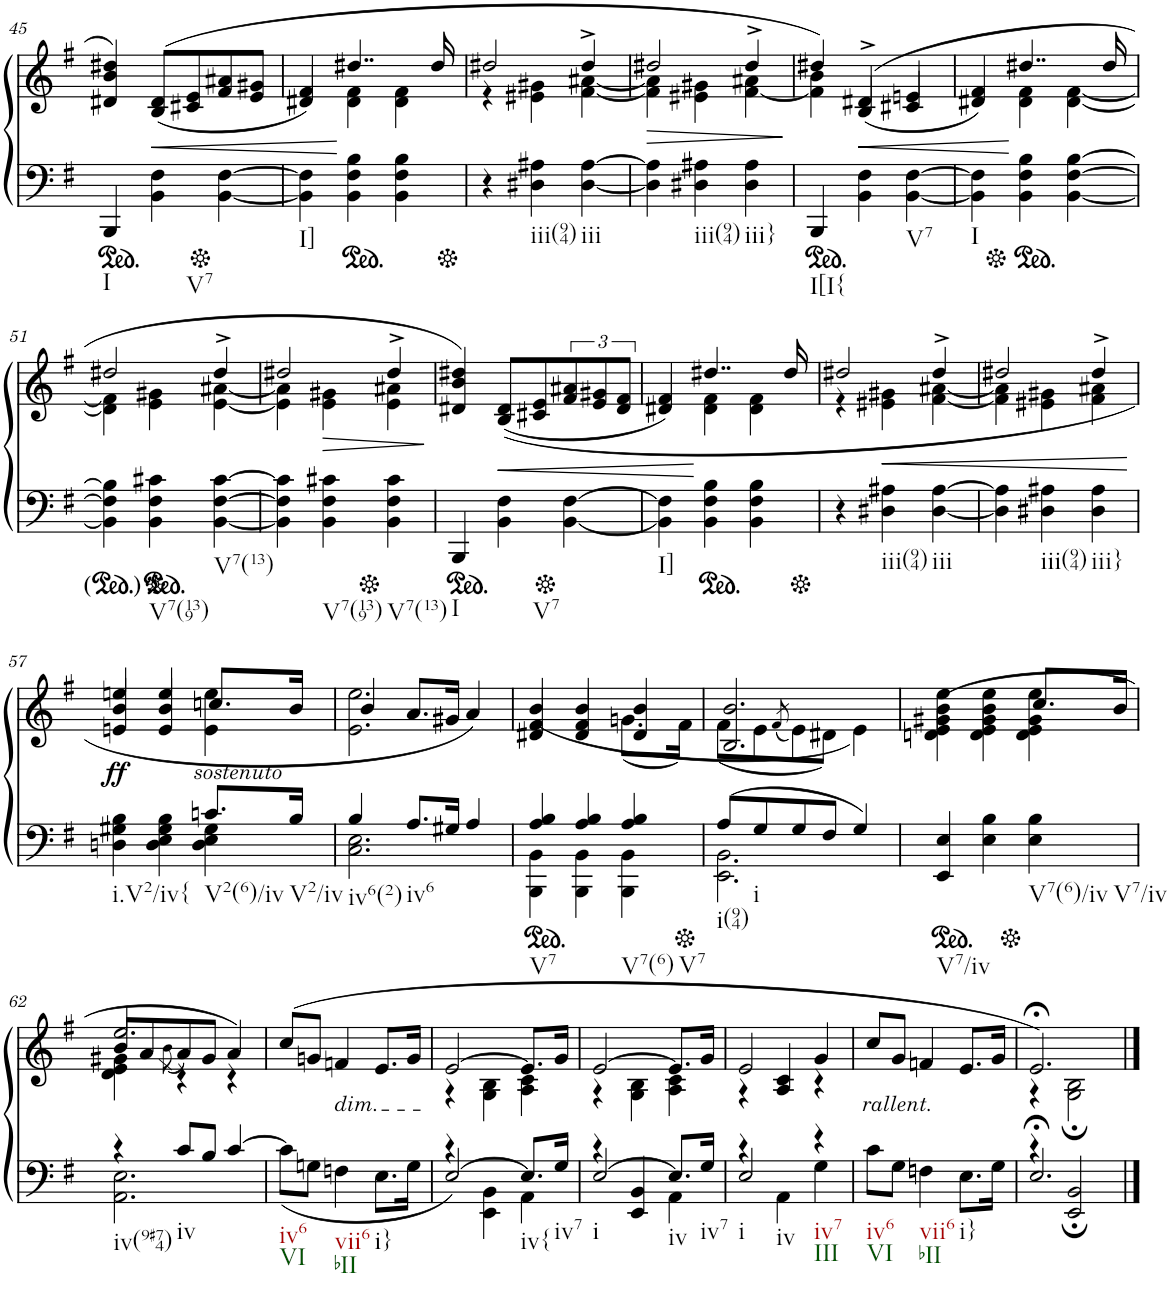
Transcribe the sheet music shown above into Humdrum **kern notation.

**kern	**kern	**dynam
*part2	*part1	*part1
*staff2	*staff1	*staff1
*I"Piano	*I"Piano	*
*I'Pno	*I'Pno	*
!!LO:PB:g=z
*clefF4	*clefG2	*
*k[f#]	*k[f#]	*
*e:	*e:	*
*M3/4	*M3/4	*
*ped	*	*
=45	=45	=45
!LO:TX:b:t=I	!	!
4BBB/	4d#X/ 4b/ 4dd#X/	.
!LO:TX:b:t=V7	!	!
!	!	!LO:HP:b
4BB\ 4F#\	((8B/ 8d#/L	<
.	8c#X/ 8e/	.
*Xped	*	*
[4BB\ [4F#\	8f#/ 8a#X/	.
.	8e/ 8g#X/J	.
=46	=46	=46
*	*^	*
!LO:TX:b:t=I]	!	!	!
4BB\] 4F#\]	4f#/	4d#X/)	.
*ped	*	*	*
4BB\ 4F#\ 4B\	4..dd#X/	4d#\ 4f#\	.
4BB\ 4F#\ 4B\	.	4d#\ 4f#\	.
.	16dd#/	.	.
=47	=47	=47	=47
*Xped	*	*	*
4r	2dd#X/	4r	.
!LO:TX:b:t=iii(94)	!	!	!
4D#X\ 4A#X\	.	4e#X\ 4g#X\	.
!LO:TX:b:t=iii	!	!	!
[4D#\ [4A#\	4dd#/	[4f#\^> [4a#X\^>	.
=48	=48	=48	=48
!	!	!	!LO:HP:b
4D#\] 4A#\]	2dd#X/	4f#\] 4a#\]	>
!LO:TX:b:t=iii(94)	!	!	!
4D#X\ 4A#X\	.	4e#X\ 4g#X\	.
!LO:TX:b:t=iii}	!	!	!
4D#\ 4A#\	4dd#^/	[4f#\ 4a#X\	.
*	*v	*v	*
.	.	[
=49	=49	=49
*ped	*	*
*	*^	*
!LO:TX:b:t=I[I{	!	!	!
4BBB/	4dd#X/)	4f#\] 4b\	.
!	!	!	!LO:HP:b
4BB\ 4F#\	(4d#X^/	(<4B/	<
!LO:TX:b:t=V7	!	!	!
[4BB\ [4F#\	4en/	4c#X/	.
=50	=50	=50	=50
!LO:TX:b:t=I	!	!	!
4BB\] 4F#\]	4d#X/ 4f#/)	4ryy	.
*Xped	*	*	*
*ped	*	*	*
4BB\ 4F#\ 4B\	4..dd#X/	4d#\ 4f#\	]
[4BB\ [4F#\ [4B\	.	[4d#\ [4f#\	.
.	16dd#/	.	.
!!LO:LB:g=z	!!
=51	=51	=51	=51
4BB\] 4F#\] 4B\]	2dd#X/	4d#\] 4f#\]	.
*Xped	*	*	*
*ped	*	*	*
!LO:TX:b:t=V7(139)	!	!	!
4BB\ 4F#\ 4c#X\	.	4e\ 4g#X\	.
!LO:TX:b:t=V7(13)	!	!	!
[4BB\ [4F#\ [4c#\	4dd#^/	[4e\ [4a#X\	.
=52	=52	=52	=52
4BB\] 4F#\] 4c#\]	2dd#X/	4e\] 4a#\]	.
!LO:TX:b:t=V7(139)	!	!	!
!	!	!	!LO:HP:b
4BB\ 4F#\ 4c#X\	.	4e\ 4g#X\	>
*Xped	*	*	*
!LO:TX:b:t=V7(13)	!	!	!
4BB\ 4F#\ 4c#\	4dd#^/	4e\ 4a#X\	.
*	*v	*v	*
.	.	[
=53	=53	=53
*ped	*	*
!LO:TX:b:t=I	!	!
4BBB/	4d#X/ 4b/ 4dd#X/)	.
!LO:TX:b:t=V7	!	!
!	!	!LO:HP:b
4BB\ 4F#\	((8B/ 8d#/L	<
.	8c#X/ 8e/	.
*Xped	*	*
[4BB\ [4F#\	12f#/ 12a#X/	.
.	12e/ 12g#X/	.
.	12d#/ 12f#/J	.
=54	=54	=54
*	*^	*
!LO:TX:b:t=I]	!	!	!
4BB\] 4F#\]	4f#/	4d#X/)	.
*ped	*	*	*
4BB\ 4F#\ 4B\	4..dd#X/	4d#\ 4f#\	]
4BB\ 4F#\ 4B\	.	4d#\ 4f#\	.
.	16dd#/	.	.
=55	=55	=55	=55
*Xped	*	*	*
4r	2dd#X/	4r	.
!LO:TX:b:t=iii(94)	!	!	!
4D#X\ 4A#X\	.	4e#X\ 4g#X\	.
!LO:TX:b:t=iii	!	!	!
[4D#\ [4A#\	4dd#^/	[4f#\ [4a#X\	.
=56	=56	=56	=56
4D#\] 4A#\]	2dd#X/	4f#\] 4a#\]	.
!LO:TX:b:t=iii(94)	!	!	!
4D#X\ 4A#X\	.	4e#X\ 4g#X\	.
!LO:TX:b:t=iii}	!	!	!
4D#\ 4A#\	4dd#^/	4f#\ 4a#X\	.
*	*v	*v	*
.	.	[
!!LO:LB:g=z
=57	=57	=57
*^	*^	*
!LO:TX:b:t=i.V2/iv{	!	!	!	!
!	!	!	!	!LO:DY:b
4Dn\ 4G#X\ 4B\	2ryy	4een/	4en/ 4b/	ff
!	!	!LO:TX:b:i:t=sostenuto	!	!
4D\ 4E\ 4G#\ 4B\	.	4ee/	4e/ 4b/	.
!LO:TX:b:t=V2(6)/iv	!	!	!	!
8.cn/L	4D\ 4E\ 4G#\	8.ccn/L	4e\ 4ee\	.
!LO:TX:b:t=V2/iv	!	!	!	!
16B/Jk	.	16b/Jk	.	.
=58	=58	=58	=58	=58
!LO:TX:b:t=iv6(2)	!	!	!	!
4B/	2.C\ 2.E\	2.e\ 2.ee\	4b/	.
!LO:TX:b:t=iv6	!	!	!	!
8.A/L	.	.	8.a/L	.
16G#X/Jk	.	.	16g#X/Jk	.
4A/	.	.	4a/)	.
=59	=59	=59	=59	=59
*ped	*	*	*	*
!LO:TX:b:t=V7	!	!	!	!
4A/ 4B/	4BBB\ 4BB\	(4b/	4d#X/ 4f#/	.
4A/ 4B/	4BBB\ 4BB\	4b/	4d#/ 4f#/	.
!LO:TX:b:t=V7(6)	!	!	!	!
!LO:TX:b:t=V7	!	!	!	!
4A/ 4B/	4BBB\ 4BB\	4d#/ 4b/	(8.gn\L	.
.	.	.	16f#\Jk)	.
=60	=60	=60	=60	=60
*Xped	*	*	*	*
!LO:TX:b:t=i(94)	!	!	!	!
(8A/L	2.EE\ 2.BB\	2.B/ 2.b/	(8f#\L	.
!LO:TX:b:t=i	!	!	!	!
8G/	.	.	8e\	.
.	.	.	(8qf#/	.
8G/	.	.	8e\)	.
8F#/J	.	.	8d#X\J)	.
4G/)	.	.	4e\)	.
*v	*v	*	*	*
=61	=61	=61	=61
*ped	*	*	*
!LO:TX:b:t=V7/iv	!	!	!
4EE/ 4E/	4ee\	(>4dn\ 4e\ 4g#X\ 4b\	.
4E\ 4B\	4ee\	4d\ 4e\ 4g#\ 4b\	.
*Xped	*	*	*
!LO:TX:b:t=V7(6)/iv	!	!	!
!LO:TX:b:t=V7/iv	!	!	!
4E\ 4B\	8.cc/L	4d\ 4e\ 4g#\ 4ee\	.
.	16b/Jk	.	.
!!LO:LB:g=z
=62	=62	=62	=62
*^	*	*^	*
!LO:TX:b:t=iv(9#74)	!	!	!	!	!
4r	2.AA\ 2.E\	2.ee/	8b/L	4d\ 4e\ 4g#X\	.
.	.	.	8a/	.	.
.	.	.	(8qb\	.	.
!LO:TX:b:t=iv	!	!	!	!	!
8c/L	.	.	8a/)	4r	.
8B/J	.	.	8g#/J	.	.
[4c/	.	.	4a/)	4r	.
*v	*v	*	*	*	*
=63	=63	=63	=63	=63
!LO:TX:b:t=iv6	!	!	!	!
!LO:TX:b:t=VI	!	!	!	!
*	*v	*v	*v	*
(8c\L]	(8cc/L	.
8Gn\J	8gn/J	.
!	!LO:TX:b:i:t=dim.	!
!LO:TX:b:t=vii6	!	!
!LO:TX:b:t=bII	!	!
4Fn\	4fn/	.
!LO:TX:b:t=i}	!	!
8.E\L	8.e/L	.
16G\Jk	16g/Jk	.
=64	=64	=64
*^	*^	*
*	*^	*	*	*
4r	[2E/)	4ryy	[2e/	4r	.
4BB\	.	4EE\	.	4G\ 4B\	.
!LO:TX:b:t=iv{	!	!	!	!	!
!LO:TX:b:t=iv7	!	!	!	!	!
4AA\	8.E/L]	4ryy	8.e/L]	4A\ 4c\	.
.	16G/Jk	.	16g/Jk	.	.
*	*v	*v	*	*	*
=65	=65	=65	=65	=65
!LO:TX:b:t=i	!	!	!	!
4r	[2E/	[2e/	4r	.
4EE/ 4BB/	.	.	4G\ 4B\	.
!LO:TX:b:t=iv	!	!	!	!
!LO:TX:b:t=iv7	!	!	!	!
4AA\	8.E/L]	8.e/L]	4A\ 4c\	.
.	16G/Jk	16g/Jk	.	.
=66	=66	=66	=66	=66
!LO:TX:b:t=i	!	!	!	!
4r	2E/	2e/	4r	.
!LO:TX:b:t=iv	!	!	!	!
4AA\	.	.	4A/ 4c/	.
!LO:TX:b:t=iv7	!	!	!	!
!LO:TX:b:t=III	!	!	!	!
4r	4G\	4g/	4r	.
=67	=67	=67	=67	=67
!	!	!LO:TX:b:i:t=rallent.	!	!
!LO:TX:b:t=iv6	!	!	!	!
!LO:TX:b:t=VI	!	!	!	!
*v	*v	*	*	*
*	*v	*v	*
8c\L	8cc/L	.
8G\J	8g/J	.
!LO:TX:b:t=vii6	!	!
!LO:TX:b:t=bII	!	!
4Fn\	4fn/	.
!LO:TX:b:t=i}	!	!
8.E\L	8.e/L	.
16G\Jk	16g/Jk	.
=68	=68	=68
*^	*^	*
4r	2.E;</	2.e;</)	4r	.
2EE/; 2BB/;	.	.	2G\; 2B\;	.
*v	*v	*	*	*
*	*v	*v	*
==	==	==
*-	*-	*-
